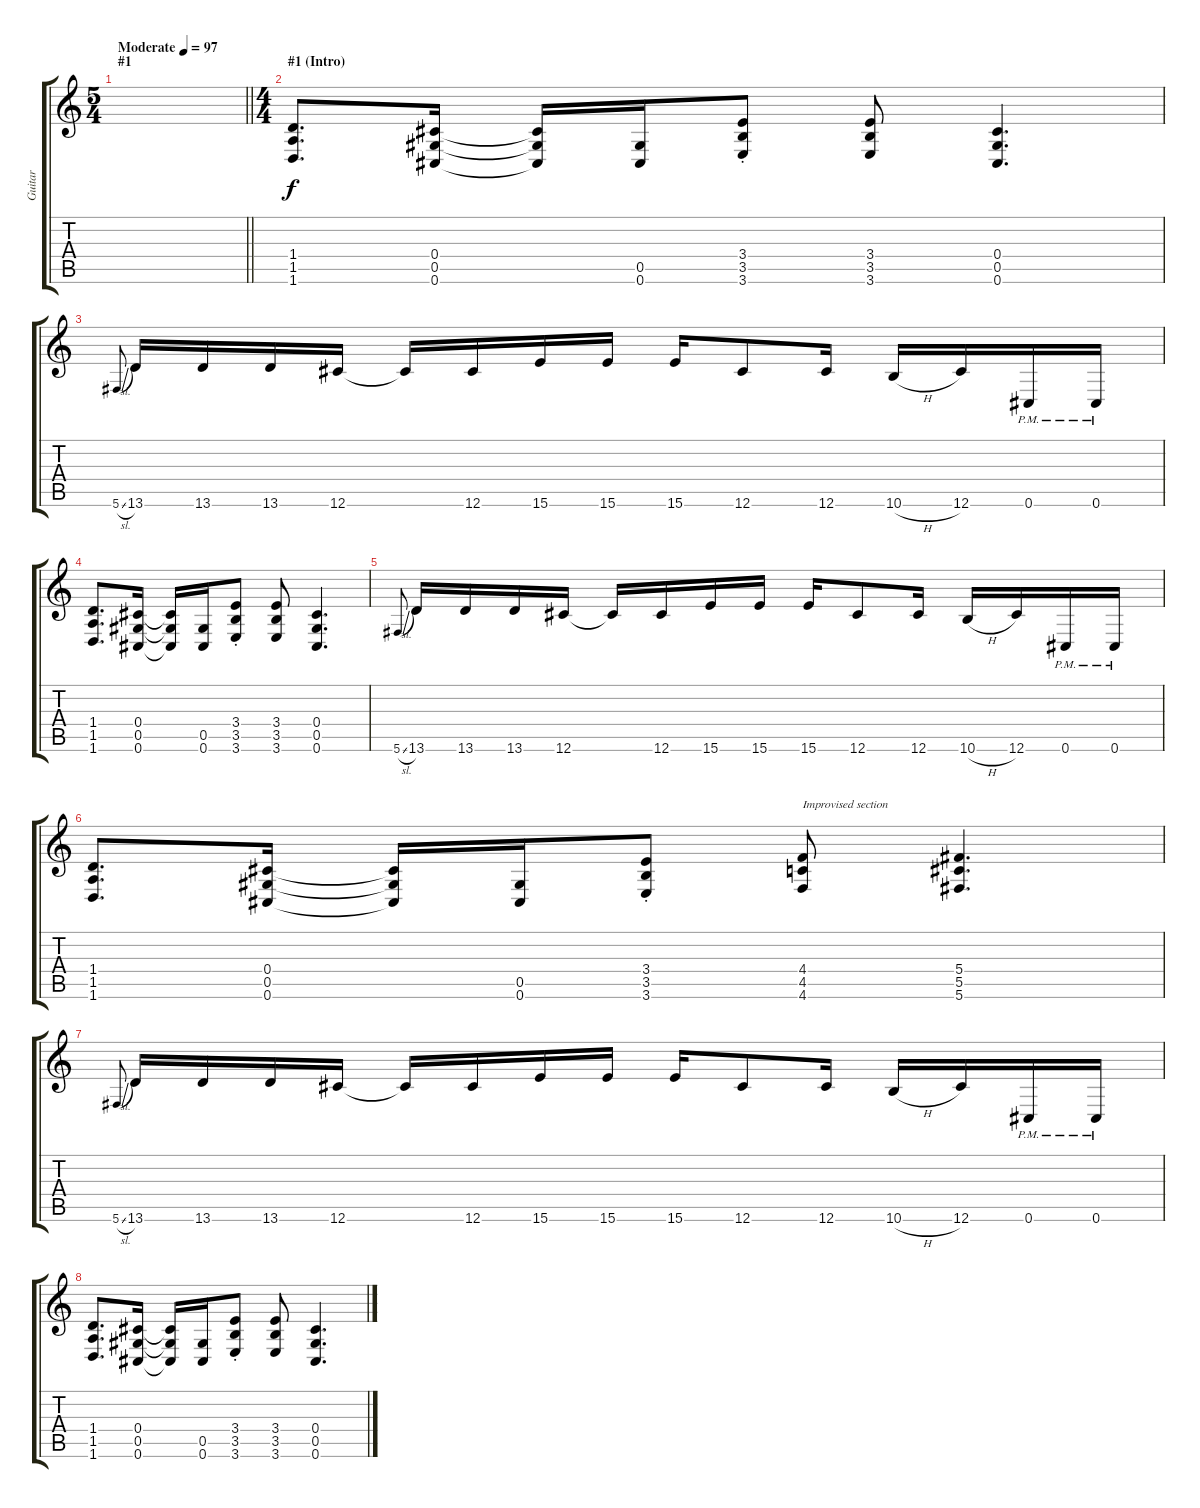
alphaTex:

\track ("Guitar" "Guitar") {instrument distortionguitar}
\staff {score tabs}
\tuning (Eb4 Bb3 Gb3 Db3 Ab2 Db2) {hide}
\ts (5 4)
\section ("" "#1")
\tempo (97 "Moderate")
\clef g2
\barLineRight lightlight
\ks c
|
\ts (4 4)
\section ("" "#1 (Intro)")
(1.4 1.5 1.6).8{d} (0.4 0.5 0.6).16 (0.4{t} 0.5{t} 0.6{t}).16 (0.5 0.6).16 (3.4{st} 3.5{st} 3.6{st}).8 (3.4 3.5 3.6).8 (0.4 0.5 0.6).4{d} |
5.6{sl}.8{gr onbeat} 13.6.16{volume 14 instrument distortionguitar} 13.6.16 13.6.16 12.6.16 12.6{t}.16 12.6.16 15.6.16 15.6.16 15.6.16 12.6.8 12.6.16 10.6{h}.16 12.6.16 0.6{pm}.16{instrument distortionguitar} 0.6{pm}.16 |
(1.4 1.5 1.6).8{d volume 13} (0.4 0.5 0.6).16 (0.4{t} 0.5{t} 0.6{t}).16 (0.5 0.6).16 (3.4{st} 3.5{st} 3.6{st}).8 (3.4 3.5 3.6).8 (0.4 0.5 0.6).4{d} |
5.6{sl}.8{gr onbeat} 13.6.16{volume 14 instrument distortionguitar} 13.6.16 13.6.16 12.6.16 12.6{t}.16 12.6.16 15.6.16 15.6.16 15.6.16 12.6.8 12.6.16 10.6{h}.16 12.6.16 0.6{pm}.16{instrument distortionguitar} 0.6{pm}.16 |
(1.4 1.5 1.6).8{d volume 13} (0.4 0.5 0.6).16 (0.4{t} 0.5{t} 0.6{t}).16 (0.5 0.6).16 (3.4{st} 3.5{st} 3.6{st}).8 (4.4 4.5 4.6).8{txt "Improvised section"} (5.4 5.5 5.6).4{d} |
5.6{sl}.8{gr onbeat} 13.6.16{volume 14 instrument distortionguitar} 13.6.16 13.6.16 12.6.16 12.6{t}.16 12.6.16 15.6.16 15.6.16 15.6.16 12.6.8 12.6.16 10.6{h}.16 12.6.16 0.6{pm}.16{instrument distortionguitar} 0.6{pm}.16 |
(1.4 1.5 1.6).8{d volume 13} (0.4 0.5 0.6).16 (0.4{t} 0.5{t} 0.6{t}).16 (0.5 0.6).16 (3.4{st} 3.5{st} 3.6{st}).8 (3.4 3.5 3.6).8 (0.4 0.5 0.6).4{d}
